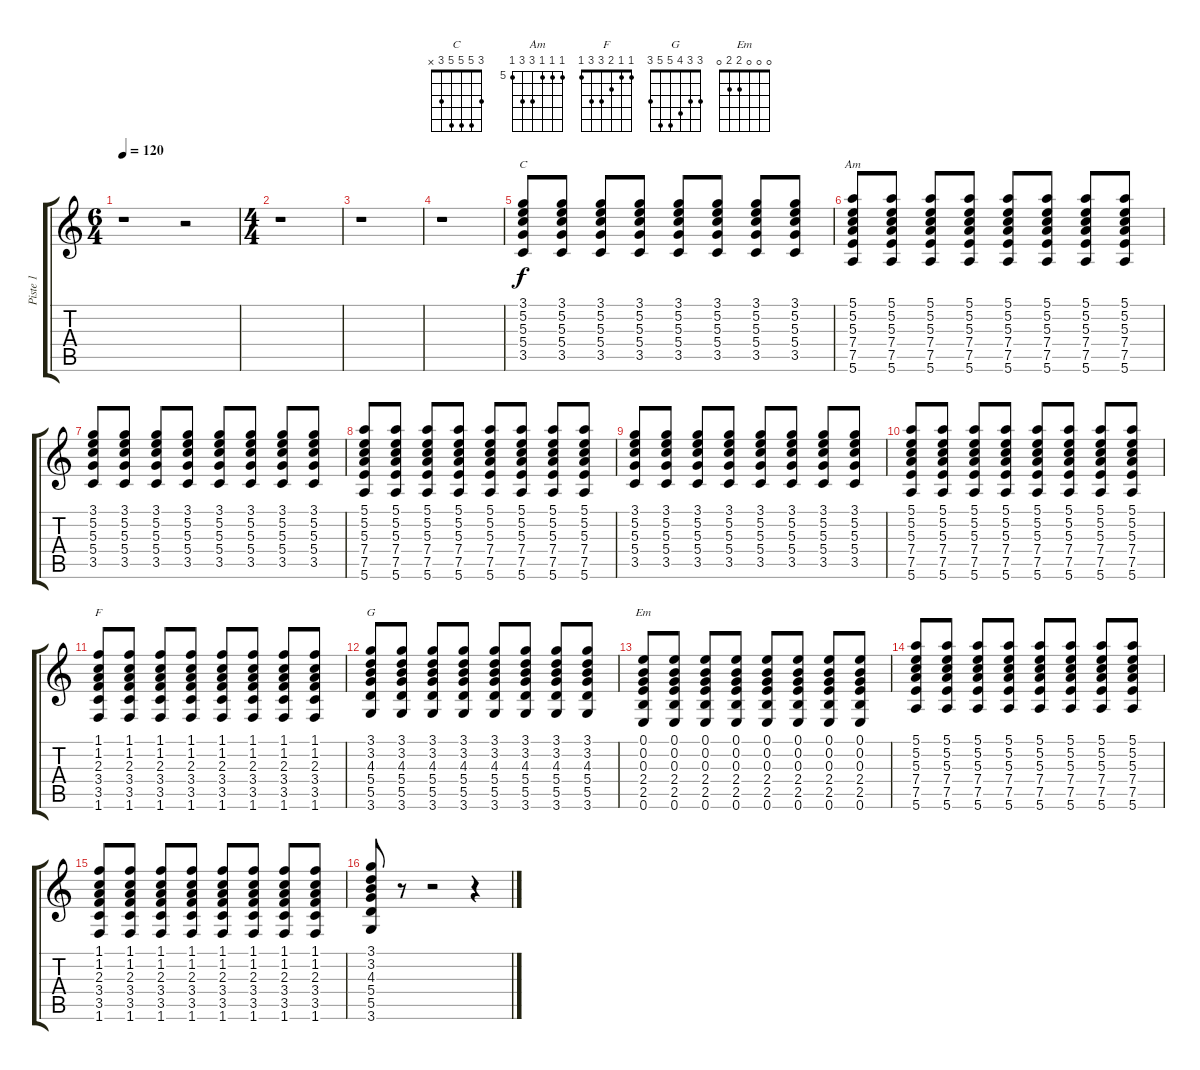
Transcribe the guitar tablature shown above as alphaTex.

\track ("Piste 1" "Piste 1") {instrument acousticguitarnylon}
\staff {score tabs}
\tuning (E4 B3 G3 D3 A2 E2) {hide}
\chord ("C" 3 5 5 5 3 x)
\chord ("Am" 5 5 5 7 7 5) {firstfret 5}
\chord ("F" 1 1 2 3 3 1)
\chord ("G" 3 3 4 5 5 3)
\chord ("Em" 0 0 0 2 2 0)
\ts (6 4)
\tempo 120
\clef g2
\ks c
r.1{dy f instrument acousticguitarnylon} r.2 |
\ts (4 4)
r.1 |
r.1 |
r.1 |
(3.1 5.2 5.3 5.4 3.5).8{ch "C"} (3.1 5.2 5.3 5.4 3.5).8 (3.1 5.2 5.3 5.4 3.5).8 (3.1 5.2 5.3 5.4 3.5).8 (3.1 5.2 5.3 5.4 3.5).8 (3.1 5.2 5.3 5.4 3.5).8 (3.1 5.2 5.3 5.4 3.5).8 (3.1 5.2 5.3 5.4 3.5).8 |
(5.1 5.2 5.3 7.4 7.5 5.6).8{ch "Am"} (5.1 5.2 5.3 7.4 7.5 5.6).8 (5.1 5.2 5.3 7.4 7.5 5.6).8 (5.1 5.2 5.3 7.4 7.5 5.6).8 (5.1 5.2 5.3 7.4 7.5 5.6).8 (5.1 5.2 5.3 7.4 7.5 5.6).8 (5.1 5.2 5.3 7.4 7.5 5.6).8 (5.1 5.2 5.3 7.4 7.5 5.6).8 |
(3.1 5.2 5.3 5.4 3.5).8 (3.1 5.2 5.3 5.4 3.5).8 (3.1 5.2 5.3 5.4 3.5).8 (3.1 5.2 5.3 5.4 3.5).8 (3.1 5.2 5.3 5.4 3.5).8 (3.1 5.2 5.3 5.4 3.5).8 (3.1 5.2 5.3 5.4 3.5).8 (3.1 5.2 5.3 5.4 3.5).8 |
(5.1 5.2 5.3 7.4 7.5 5.6).8 (5.1 5.2 5.3 7.4 7.5 5.6).8 (5.1 5.2 5.3 7.4 7.5 5.6).8 (5.1 5.2 5.3 7.4 7.5 5.6).8 (5.1 5.2 5.3 7.4 7.5 5.6).8 (5.1 5.2 5.3 7.4 7.5 5.6).8 (5.1 5.2 5.3 7.4 7.5 5.6).8 (5.1 5.2 5.3 7.4 7.5 5.6).8 |
(3.1 5.2 5.3 5.4 3.5).8 (3.1 5.2 5.3 5.4 3.5).8 (3.1 5.2 5.3 5.4 3.5).8 (3.1 5.2 5.3 5.4 3.5).8 (3.1 5.2 5.3 5.4 3.5).8 (3.1 5.2 5.3 5.4 3.5).8 (3.1 5.2 5.3 5.4 3.5).8 (3.1 5.2 5.3 5.4 3.5).8 |
(5.1 5.2 5.3 7.4 7.5 5.6).8 (5.1 5.2 5.3 7.4 7.5 5.6).8 (5.1 5.2 5.3 7.4 7.5 5.6).8 (5.1 5.2 5.3 7.4 7.5 5.6).8 (5.1 5.2 5.3 7.4 7.5 5.6).8 (5.1 5.2 5.3 7.4 7.5 5.6).8 (5.1 5.2 5.3 7.4 7.5 5.6).8 (5.1 5.2 5.3 7.4 7.5 5.6).8 |
(1.1 1.2 2.3 3.4 3.5 1.6).8{ch "F"} (1.1 1.2 2.3 3.4 3.5 1.6).8 (1.1 1.2 2.3 3.4 3.5 1.6).8 (1.1 1.2 2.3 3.4 3.5 1.6).8 (1.1 1.2 2.3 3.4 3.5 1.6).8 (1.1 1.2 2.3 3.4 3.5 1.6).8 (1.1 1.2 2.3 3.4 3.5 1.6).8 (1.1 1.2 2.3 3.4 3.5 1.6).8 |
(3.1 3.2 4.3 5.4 5.5 3.6).8{ch "G"} (3.1 3.2 4.3 5.4 5.5 3.6).8 (3.1 3.2 4.3 5.4 5.5 3.6).8 (3.1 3.2 4.3 5.4 5.5 3.6).8 (3.1 3.2 4.3 5.4 5.5 3.6).8 (3.1 3.2 4.3 5.4 5.5 3.6).8 (3.1 3.2 4.3 5.4 5.5 3.6).8 (3.1 3.2 4.3 5.4 5.5 3.6).8 |
(0.1 0.2 0.3 2.4 2.5 0.6).8{ch "Em"} (0.1 0.2 0.3 2.4 2.5 0.6).8 (0.1 0.2 0.3 2.4 2.5 0.6).8 (0.1 0.2 0.3 2.4 2.5 0.6).8 (0.1 0.2 0.3 2.4 2.5 0.6).8 (0.1 0.2 0.3 2.4 2.5 0.6).8 (0.1 0.2 0.3 2.4 2.5 0.6).8 (0.1 0.2 0.3 2.4 2.5 0.6).8 |
(5.1 5.2 5.3 7.4 7.5 5.6).8 (5.1 5.2 5.3 7.4 7.5 5.6).8 (5.1 5.2 5.3 7.4 7.5 5.6).8 (5.1 5.2 5.3 7.4 7.5 5.6).8 (5.1 5.2 5.3 7.4 7.5 5.6).8 (5.1 5.2 5.3 7.4 7.5 5.6).8 (5.1 5.2 5.3 7.4 7.5 5.6).8 (5.1 5.2 5.3 7.4 7.5 5.6).8 |
(1.1 1.2 2.3 3.4 3.5 1.6).8 (1.1 1.2 2.3 3.4 3.5 1.6).8 (1.1 1.2 2.3 3.4 3.5 1.6).8 (1.1 1.2 2.3 3.4 3.5 1.6).8 (1.1 1.2 2.3 3.4 3.5 1.6).8 (1.1 1.2 2.3 3.4 3.5 1.6).8 (1.1 1.2 2.3 3.4 3.5 1.6).8 (1.1 1.2 2.3 3.4 3.5 1.6).8 |
(3.1 3.2 4.3 5.4 5.5 3.6).8 r.8 r.2 r.4
